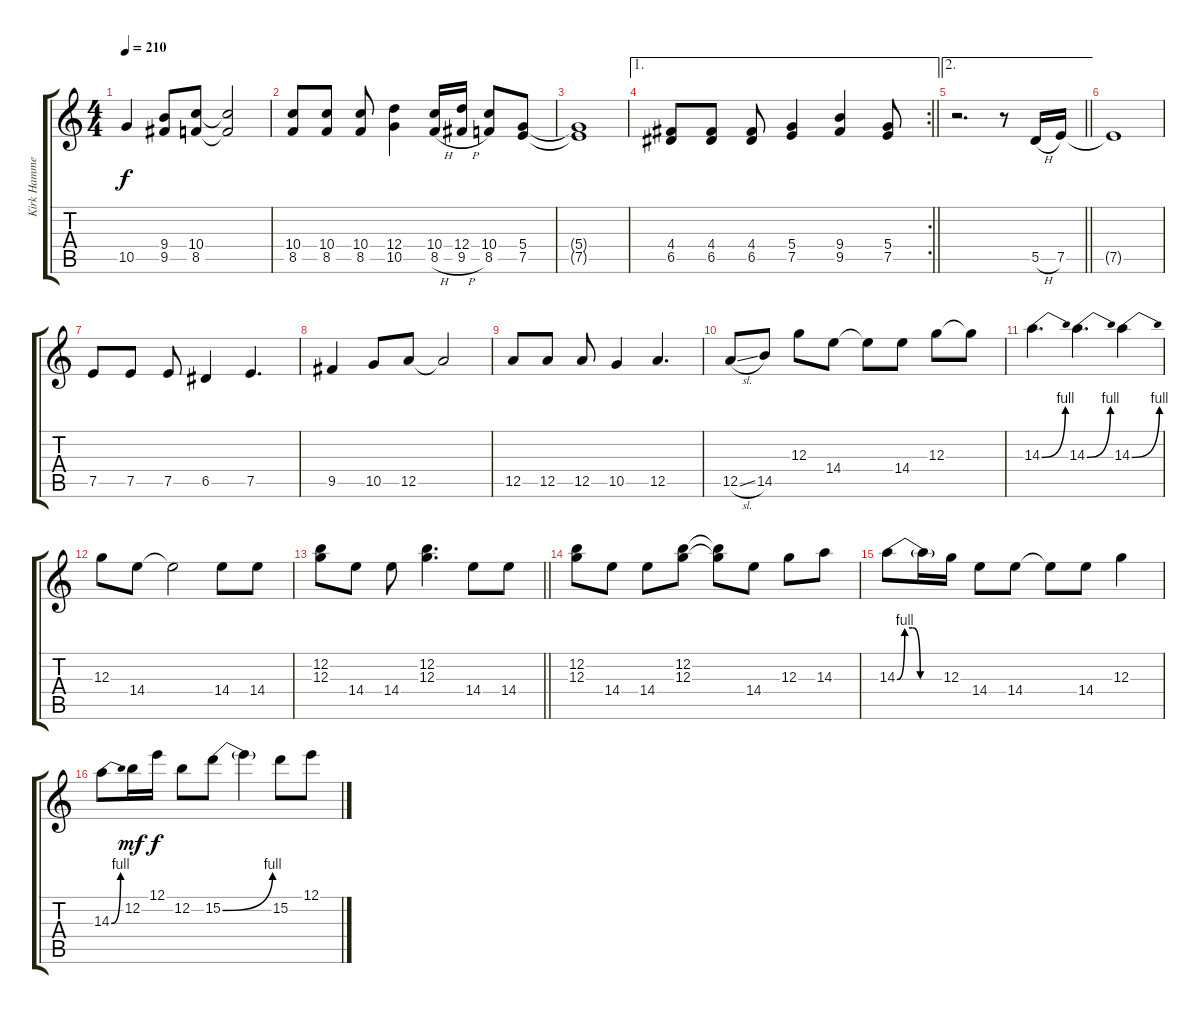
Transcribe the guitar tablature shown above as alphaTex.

\track ("Kirk Hammet" "Kirk Hamme") {instrument electricguitarclean}
\staff {score tabs}
\tuning (E4 B3 G3 D3 A2 E2) {hide}
\ts (4 4)
\tempo 210
\clef g2
\ks c
10.5.4{dy f} (9.4 9.5).8 (10.4 8.5).8 (10.4{t} 8.5{t}).2 |
(10.4 8.5).8 (10.4 8.5).8 (10.4 8.5).8 (12.4 10.5).4 (10.4 8.5{h}).16 (12.4 9.5{h}).16 (10.4 8.5).8 (5.4 7.5).8 |
(5.4{t} 7.5{t}).1 |
\ae 1
\rc 2
\barLineRight lightlight
(4.4 6.5).8 (4.4 6.5).8 (4.4 6.5).8 (5.4 7.5).4 (9.4 9.5).4 (5.4 7.5).8 |
\ae 2
\barLineRight lightlight
r.2{d volume 16 instrument distortionguitar} r.8 5.5{h}.16 7.5.16 |
7.5{t}.1 |
7.5.8 7.5.8 7.5.8 6.5.4 7.5.4{d} |
9.5.4 10.5.8 12.5.8 12.5{t}.2 |
12.5.8 12.5.8 12.5.8 10.5.4 12.5.4{d} |
12.5{sl}.8 14.5.8 12.3.8 14.4.8 14.4{t}.8 14.4.8 12.3.8 12.3{t}.8 |
14.3{be (bend 0 0 60 4)}.4{d} 14.3{be (bend 0 0 60 4)}.4{d} 14.3{be (bend 0 0 60 4)}.4 |
12.3.8 14.4.8 14.4{t}.2 14.4.8 14.4.8 |
\barLineRight lightlight
(12.2 12.3).8 14.4.8 14.4.8 (12.2 12.3).4{d} 14.4.8 14.4.8 |
(12.2 12.3).8 14.4.8 14.4.8 (12.2 12.3).8 (12.2{t} 12.3{t}).8 14.4.8 12.3.8 14.3.8 |
14.3{be (custom 0 0 10 4 20 4 30 0 60 0)}.8 14.3{t}.16 12.3.16 14.4.8 14.4.8 14.4{t}.8 14.4.8 12.3.4 |
14.3{be (bend 0 0 60 4)}.8 12.2.16{dy mf} 12.1.16{dy f} 12.2.8 15.2{be (bend 0 0 60 4)}.8 15.2{t}.4 15.2.8 12.1.8
